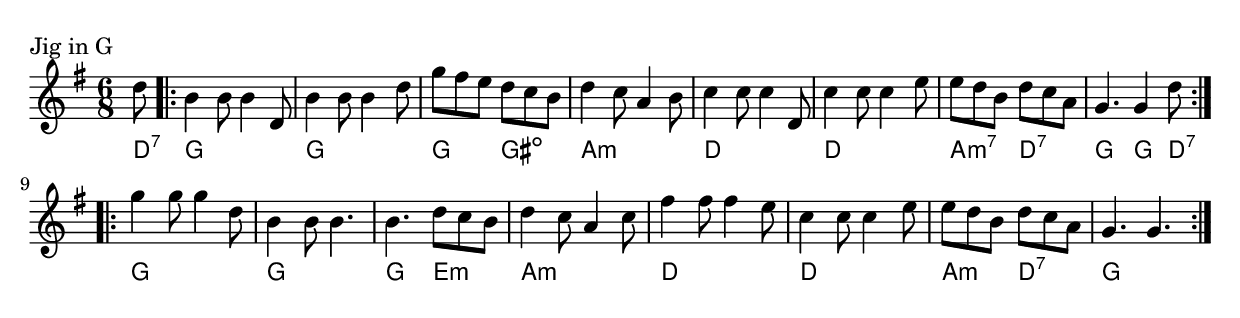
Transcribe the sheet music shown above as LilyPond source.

\version "2.22.0"

\include "../helpers/preamble.ly"

\score {
    \relative c'' {
        <<
        {
            \clef treble
            \key g \major
            \time 6/8
            \partial 8 d8 |
            \bar".|:" b4 b8 b4 d,8 | b'4 b8 b4 d8 | g fs e d c b | d4 c8 a4 b8 |
            c4 c8 c4 d,8 | c'4 c8 c4 e8 | e d b d c a | g4. g4 d'8 \bar":|.|:" | \break
            g4 g8 g4 d8 | b4 b8 b4. | b4. d8 c b | d4 c8 a4 c8 |
            fs4 fs8 fs4 e8 | c4 c8 c4 e8 | e d b d c a | g4. g \bar":|." |
        }
        \chords {
            \partial 8 d8:7 |
            g2. | g | g4. gs:dim | a2.:m | d | d | a4.:m7 d:7 | g g4 d8:7 |
            g2. | g | g4. e:m | a2.:m | d | d | a4.:m d:7 | g2. |
        }
        >>
    }
    \header {
        piece = "Jig in G"
        opus = ""
    }
}

